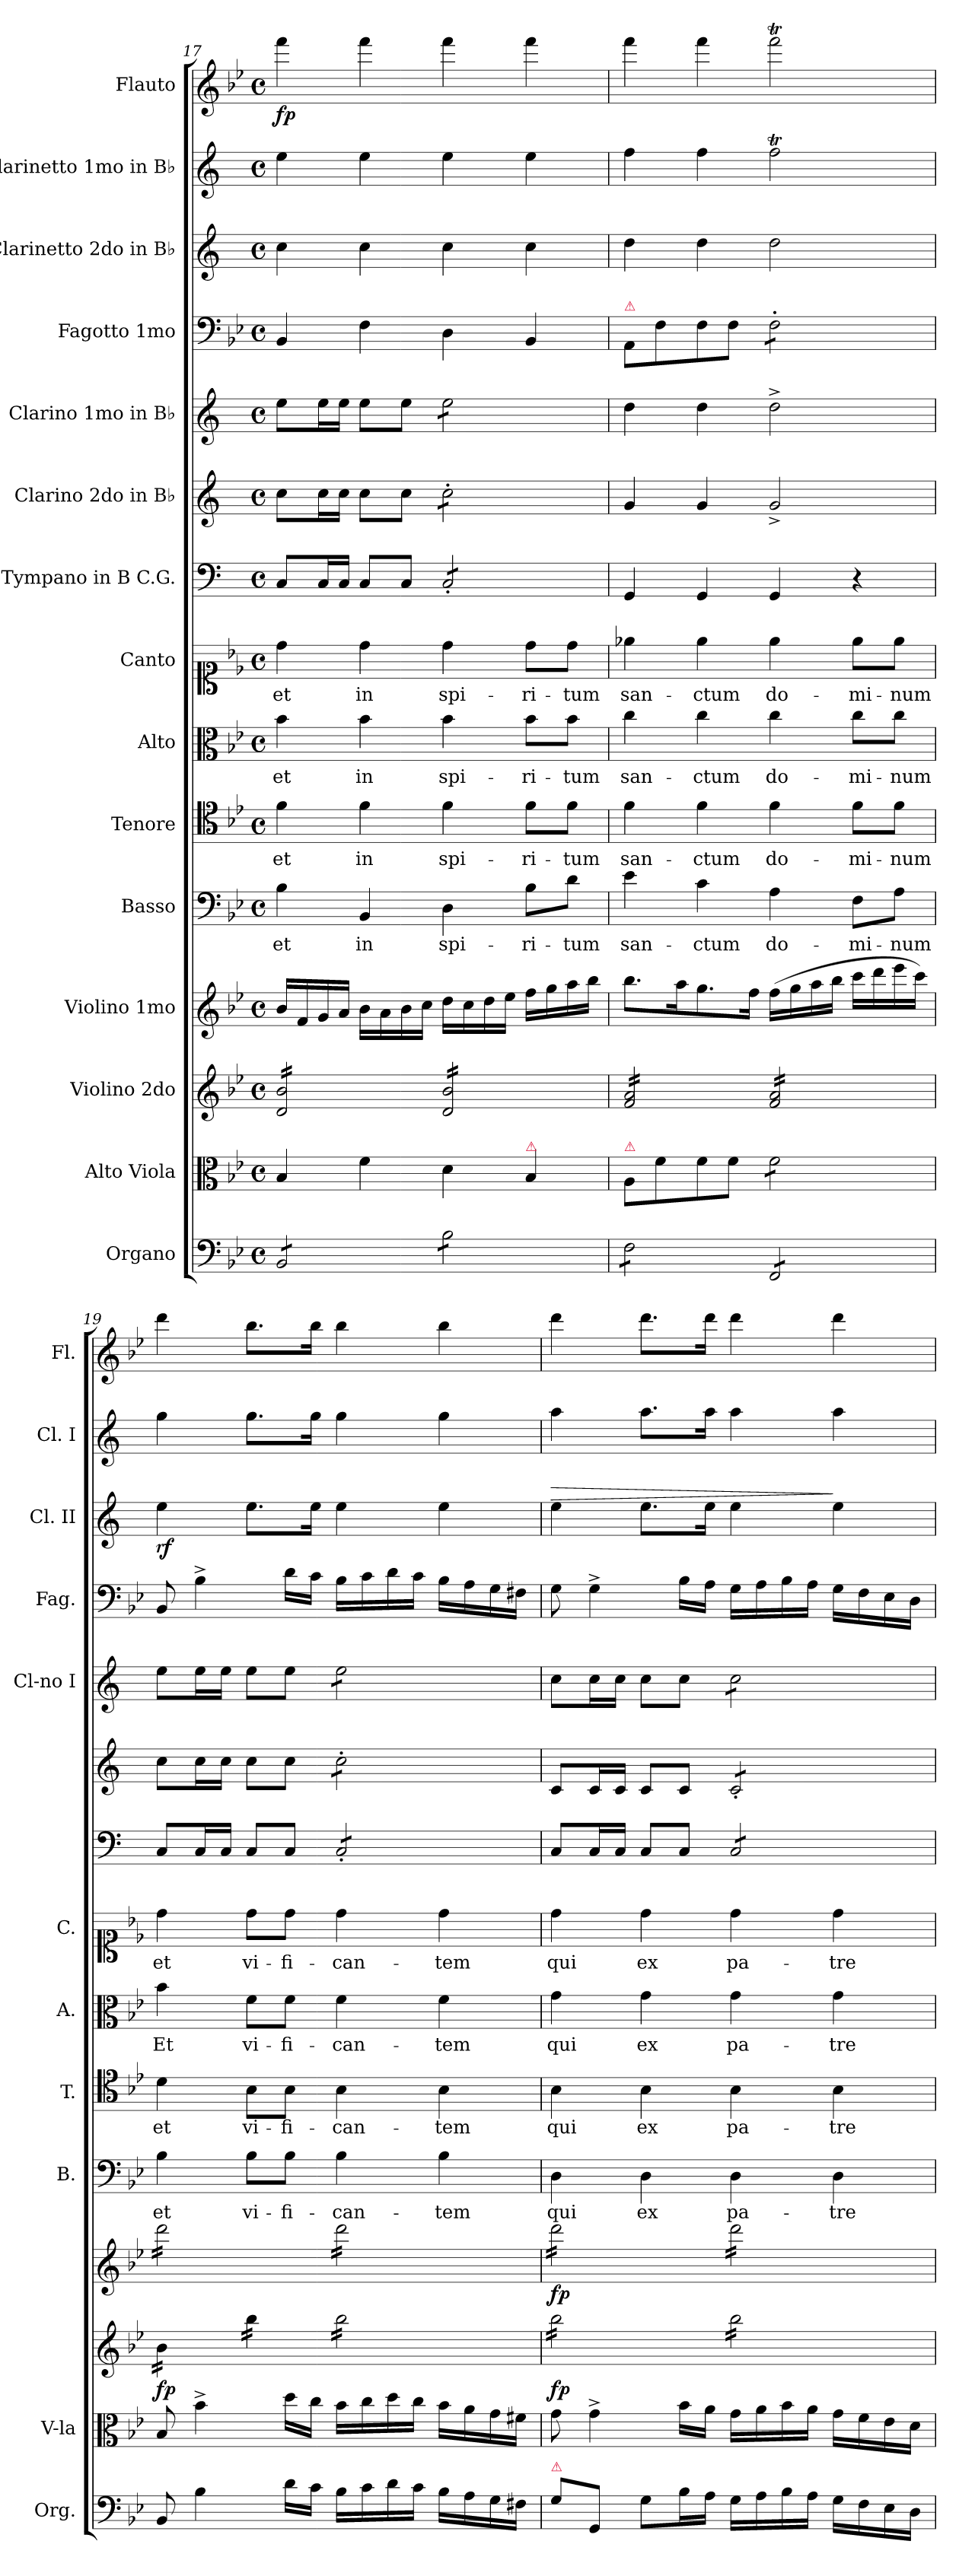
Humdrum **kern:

**kern	**kern	**kern	**dynam	**kern	**dynam	**kern	**text	**kern	**text	**kern	**text	**kern	**text	**kern	**kern	**kern	**kern	**kern	**dynam	**kern	**kern	**dynam
*part15	*part14	*part13	*part13	*part12	*part12	*part11	*part11	*part10	*part10	*part9	*part9	*part8	*part8	*part7	*part6	*part5	*part4	*part3	*part3	*part2	*part1	*part1
*staff15	*staff14	*staff13	*staff13	*staff12	*staff12	*staff11	*staff11	*staff10	*staff10	*staff9	*staff9	*staff8	*staff8	*staff7	*staff6	*staff5	*staff4	*staff3	*staff3	*staff2	*staff1	*staff1
*I"Organo	*I"Alto Viola	*I"Violino 2do	*	*I"Violino 1mo	*	*I"Basso	*	*I"Tenore	*	*I"Alto	*	*I"Canto	*	*I"Tympano in B C.G.	*I"Clarino 2do in B♭	*I"Clarino 1mo in B♭	*I"Fagotto 1mo	*I"Clarinetto 2do in B♭	*	*I"Clarinetto 1mo in B♭	*I"Flauto	*
*I'Org.	*I'V-la	*	*	*	*	*I'B.	*	*I'T.	*	*I'A.	*	*I'C.	*	*	*	*I'Cl-no I	*I'Fag.	*I'Cl. II	*	*I'Cl. I	*I'Fl.	*
*clefF4	*clefC3	*clefG2	*	*clefG2	*	*clefF4	*	*clefC4	*	*clefC3	*	*clefC1	*	*clefF4	*clefG2	*clefG2	*clefF4	*clefG2	*	*clefG2	*clefG2	*
*	*	*	*	*	*	*	*	*	*	*	*	*	*	*ITrd1c2	*ITrd1c2	*ITrd1c2	*	*ITrd1c2	*	*ITrd1c2	*	*
*k[b-e-]	*k[b-e-]	*k[b-e-]	*	*k[b-e-]	*	*k[b-e-]	*	*k[b-e-]	*	*k[b-e-]	*	*k[b-e-]	*	*k[b-e-]	*k[b-e-]	*k[b-e-]	*k[b-e-]	*k[b-e-]	*	*k[b-e-]	*k[b-e-]	*
*B-:	*B-:	*B-:	*	*B-:	*	*B-:	*	*B-:	*	*B-:	*	*B-:	*	*B-:	*B-:	*B-:	*B-:	*B-:	*	*B-:	*B-:	*
*M4/4	*M4/4	*M4/4	*	*M4/4	*	*M4/4	*	*M4/4	*	*M4/4	*	*M4/4	*	*M4/4	*M4/4	*M4/4	*M4/4	*M4/4	*	*M4/4	*M4/4	*
*met(c)	*met(c)	*met(c)	*	*met(c)	*	*met(c)	*	*met(c)	*	*met(c)	*	*met(c)	*	*met(c)	*met(c)	*met(c)	*met(c)	*met(c)	*	*met(c)	*met(c)	*
=17	=17	=17	=17	=17	=17	=17	=17	=17	=17	=17	=17	=17	=17	=17	=17	=17	=17	=17	=17	=17	=17	=17
*tremolo	*	*	*	*	*	*	*	*	*	*	*	*	*	*	*	*	*	*	*	*	*	*
*	*	*tremolo	*	*	*	*	*	*	*	*	*	*	*	*	*	*	*	*	*	*	*	*
8BB-/L	4B-/	16d/ 16b-/LL	.	16b-/LL	.	4B-\	et	4f\	et	4b-\	et	4dd\	et	8BB-/L	8b-\L	8dd\L	4BB-/	4b-\	.	4dd\	4fff\	fp
.	.	16d/ 16b-/	.	16f/	.	.	.	.	.	.	.	.	.	.	.	.	.	.	.	.	.	.
8BB-/	.	16d/ 16b-/	.	16g/	.	.	.	.	.	.	.	.	.	16BB-/L	16b-\L	16dd\L	.	.	.	.	.	.
.	.	16d/ 16b-/	.	16a/JJ	.	.	.	.	.	.	.	.	.	16BB-/JJ	16b-\JJ	16dd\JJ	.	.	.	.	.	.
8BB-/	4f\	16d/ 16b-/	.	16b-\LL	.	4BB-/	in	4f\	in	4b-\	in	4dd\	in	8BB-/L	8b-\L	8dd\L	4F\	4b-\	.	4dd\	4fff\	.
.	.	16d/ 16b-/	.	16a\	.	.	.	.	.	.	.	.	.	.	.	.	.	.	.	.	.	.
8BB-/J	.	16d/ 16b-/	.	16b-\	.	.	.	.	.	.	.	.	.	8BB-/J	8b-\J	8dd\J	.	.	.	.	.	.
.	.	16d/ 16b-/JJ	.	16cc\JJ	.	.	.	.	.	.	.	.	.	.	.	.	.	.	.	.	.	.
!	!	!	!	!	!	!	!	!	!	!	!	!	!	!	!LO:TX:a:color=crimson:t=⚠	!	!	!	!	!	!	!
!	!	!	!	!	!	!	!	!	!	!	!	!	!	!LO:TX:a:color=crimson:t=⚠	!	!	!	!	!	!	!	!
*	*	*	*	*	*	*	*	*	*	*	*	*	*	*tremolo	*	*	*	*	*	*	*	*
*	*	*	*	*	*	*	*	*	*	*	*	*	*	*	*tremolo	*	*	*	*	*	*	*
*	*	*	*	*	*	*	*	*	*	*	*	*	*	*	*	*tremolo	*	*	*	*	*	*
8B-\L	4d\	16d/ 16b-/LL	.	16dd\LL	.	4D\	spi-	4f\	spi-	4b-\	spi-	4dd\	spi-	8BB-'/L	8b-'\L	8dd\L	4D\	4b-\	.	4dd\	4fff\	.
.	.	16d/ 16b-/	.	16cc\	.	.	.	.	.	.	.	.	.	.	.	.	.	.	.	.	.	.
8B-\	.	16d/ 16b-/	.	16dd\	.	.	.	.	.	.	.	.	.	8BB-'/	8b-'\	8dd\	.	.	.	.	.	.
.	.	16d/ 16b-/	.	16ee-\JJ	.	.	.	.	.	.	.	.	.	.	.	.	.	.	.	.	.	.
!	!LO:TX:a:color=crimson:t=⚠	!	!	!	!	!	!	!	!	!	!	!	!	!	!	!	!	!	!	!	!	!
8B-\	4B-/	16d/ 16b-/	.	16ff\LL	.	8B-\L	-ri-	8f\L	-ri-	8b-\L	-ri-	8dd\L	-ri-	8BB-'/	8b-'\	8dd\	4BB-/	4b-\	.	4dd\	4fff\	.
.	.	16d/ 16b-/	.	16gg\	.	.	.	.	.	.	.	.	.	.	.	.	.	.	.	.	.	.
8B-\J	.	16d/ 16b-/	.	16aa\	.	8d\J	-tum	8f\J	-tum	8b-\J	-tum	8dd\J	-tum	8BB-'/J	8b-'\J	8dd\J	.	.	.	.	.	.
*	*	*	*	*	*	*	*	*	*	*	*	*	*	*	*	*Xtremolo	*	*	*	*	*	*
*	*	*	*	*	*	*	*	*	*	*	*	*	*	*	*Xtremolo	*	*	*	*	*	*	*
*	*	*	*	*	*	*	*	*	*	*	*	*	*	*Xtremolo	*	*	*	*	*	*	*	*
.	.	16d/ 16b-/JJ	.	16bb-\JJ	.	.	.	.	.	.	.	.	.	.	.	.	.	.	.	.	.	.
=18	=18	=18	=18	=18	=18	=18	=18	=18	=18	=18	=18	=18	=18	=18	=18	=18	=18	=18	=18	=18	=18	=18
!	!	!	!	!	!	!	!	!	!	!	!	!	!	!	!	!	!LO:TX:a:color=crimson:t=⚠	!	!	!	!	!
!	!LO:TX:a:color=crimson:t=⚠	!	!	!	!	!	!	!	!	!	!	!	!	!	!	!	!	!	!	!	!	!
8F\L	8A/L	16f/ 16a/LL	.	8.bb-\L	.	4e-\	san-	4f\	san-	4cc\	san-	4ee-X\	san-	4FF/	4f/	4cc\	8AA/L	4cc\	.	4ee-\	4fff\	.
.	.	16f/ 16a/	.	.	.	.	.	.	.	.	.	.	.	.	.	.	.	.	.	.	.	.
8F\	8f\	16f/ 16a/	.	.	.	.	.	.	.	.	.	.	.	.	.	.	8F\	.	.	.	.	.
.	.	16f/ 16a/	.	16aa\K	.	.	.	.	.	.	.	.	.	.	.	.	.	.	.	.	.	.
8F\	8f\	16f/ 16a/	.	8.gg\	.	4c\	-ctum	4f\	-ctum	4cc\	-ctum	4ee-\	-ctum	4FF/	4f/	4cc\	8F\	4cc\	.	4ee-\	4fff\	.
.	.	16f/ 16a/	.	.	.	.	.	.	.	.	.	.	.	.	.	.	.	.	.	.	.	.
8F\J	8f\J	16f/ 16a/	.	.	.	.	.	.	.	.	.	.	.	.	.	.	8F\J	.	.	.	.	.
.	.	16f/ 16a/JJ	.	16ff\Jk	.	.	.	.	.	.	.	.	.	.	.	.	.	.	.	.	.	.
!	!	!	!	!	!	!	!	!	!	!	!	!	!	!	!	!	!LO:TX:a:color=crimson:t=⚠	!	!	!	!	!
*	*tremolo	*	*	*	*	*	*	*	*	*	*	*	*	*	*	*	*	*	*	*	*	*
*	*	*	*	*	*	*	*	*	*	*	*	*	*	*	*	*	*tremolo	*	*	*	*	*
8FF/L	8f\L	16f/ 16a/LL	.	(16ff\LL	.	4A\	do-	4f\	do-	4cc\	do-	4ee-\	do-	4FF/	2f^/	2cc^\	8F'\L	2cc\	.	2ee-T\	2fffT\	.
.	.	16f/ 16a/	.	16gg\	.	.	.	.	.	.	.	.	.	.	.	.	.	.	.	.	.	.
8FF/	8f\	16f/ 16a/	.	16aa\	.	.	.	.	.	.	.	.	.	.	.	.	8F'\	.	.	.	.	.
.	.	16f/ 16a/	.	16bb-\JJ	.	.	.	.	.	.	.	.	.	.	.	.	.	.	.	.	.	.
8FF/	8f\	16f/ 16a/	.	16ccc\LL	.	8F\L	-mi-	8f\L	-mi-	8cc\L	-mi-	8ee-\L	-mi-	4r	.	.	8F'\	.	.	.	.	.
.	.	16f/ 16a/	.	16ddd\	.	.	.	.	.	.	.	.	.	.	.	.	.	.	.	.	.	.
8FF/J	8f\J	16f/ 16a/	.	16eee-\	.	8A\J	-num	8f\J	-num	8cc\J	-num	8ee-\J	-num	.	.	.	8F'\J	.	.	.	.	.
*	*	*	*	*	*	*	*	*	*	*	*	*	*	*	*	*	*Xtremolo	*	*	*	*	*
*	*Xtremolo	*	*	*	*	*	*	*	*	*	*	*	*	*	*	*	*	*	*	*	*	*
*Xtremolo	*	*	*	*	*	*	*	*	*	*	*	*	*	*	*	*	*	*	*	*	*	*
.	.	16f/ 16a/JJ	.	16ccc\JJ)	.	.	.	.	.	.	.	.	.	.	.	.	.	.	.	.	.	.
=19	=19	=19	=19	=19	=19	=19	=19	=19	=19	=19	=19	=19	=19	=19	=19	=19	=19	=19	=19	=19	=19	=19
!	!	!	!LO:DY:b	!	!LO:DY:b	!	!	!	!	!	!	!	!	!	!	!	!	!	!	!	!	!
*	*	*	*	*tremolo	*	*	*	*	*	*	*	*	*	*	*	*	*	*	*	*	*	*
8BB-/	8B-/	16b-\LL	fp	16ddd\LL	fo	4B-\	et	4d\	et	4b-\	Et	4dd\	et	8BB-/L	8b-\L	8dd\L	8BB-/	4dd\	rf	4ff\	4ddd\	.
.	.	16b-\	.	16ddd\	.	.	.	.	.	.	.	.	.	.	.	.	.	.	.	.	.	.
4B-\	4b-^\	16b-\	.	16ddd\	.	.	.	.	.	.	.	.	.	16BB-/L	16b-\L	16dd\L	4B-^\	.	.	.	.	.
.	.	16b-\JJ	.	16ddd\	.	.	.	.	.	.	.	.	.	16BB-/JJ	16b-\JJ	16dd\JJ	.	.	.	.	.	.
.	.	16bb-\LL	.	16ddd\	.	8B-\L	vi-	8B-\L	vi-	8f\L	vi-	8dd\L	vi-	8BB-/L	8b-\L	8dd\L	.	8.dd\L	.	8.ff\L	8.bb-\L	.
.	.	16bb-\	.	16ddd\	.	.	.	.	.	.	.	.	.	.	.	.	.	.	.	.	.	.
16d\LL	16dd\LL	16bb-\	.	16ddd\	.	8B-\J	-fi-	8B-\J	-fi-	8f\J	-fi-	8dd\J	-fi-	8BB-/J	8b-\J	8dd\J	16d\LL	.	.	.	.	.
16c\JJ	16cc\JJ	16bb-\JJ	.	16ddd\JJ	.	.	.	.	.	.	.	.	.	.	.	.	16c\JJ	16dd\Jk	.	16ff\Jk	16bb-\Jk	.
!	!	!	!	!	!	!	!	!	!	!	!	!	!	!	!LO:TX:a:color=crimson:t=⚠	!	!	!	!	!	!	!
!	!	!	!	!	!	!	!	!	!	!	!	!	!	!LO:TX:a:color=crimson:t=⚠	!	!	!	!	!	!	!	!
*	*	*	*	*	*	*	*	*	*	*	*	*	*	*tremolo	*	*	*	*	*	*	*	*
*	*	*	*	*	*	*	*	*	*	*	*	*	*	*	*tremolo	*	*	*	*	*	*	*
*	*	*	*	*	*	*	*	*	*	*	*	*	*	*	*	*tremolo	*	*	*	*	*	*
16B-\LL	16b-\LL	16bb-\LL	.	16ddd\LL	.	4B-\	-can-	4B-\	-can-	4f\	-can-	4dd\	-can-	8BB-'/L	8b-'\L	8dd\L	16B-\LL	4dd\	.	4ff\	4bb-\	.
16c\	16cc\	16bb-\	.	16ddd\	.	.	.	.	.	.	.	.	.	.	.	.	16c\	.	.	.	.	.
16d\	16dd\	16bb-\	.	16ddd\	.	.	.	.	.	.	.	.	.	8BB-'/	8b-'\	8dd\	16d\	.	.	.	.	.
16c\JJ	16cc\JJ	16bb-\	.	16ddd\	.	.	.	.	.	.	.	.	.	.	.	.	16c\JJ	.	.	.	.	.
16B-\LL	16b-\LL	16bb-\	.	16ddd\	.	4B-\	-tem	4B-\	-tem	4f\	-tem	4dd\	-tem	8BB-'/	8b-'\	8dd\	16B-\LL	4dd\	.	4ff\	4bb-\	.
16A\	16a\	16bb-\	.	16ddd\	.	.	.	.	.	.	.	.	.	.	.	.	16A\	.	.	.	.	.
16G\	16g\	16bb-\	.	16ddd\	.	.	.	.	.	.	.	.	.	8BB-'/J	8b-'\J	8dd\J	16G\	.	.	.	.	.
*	*	*	*	*	*	*	*	*	*	*	*	*	*	*	*	*Xtremolo	*	*	*	*	*	*
*	*	*	*	*	*	*	*	*	*	*	*	*	*	*	*Xtremolo	*	*	*	*	*	*	*
*	*	*	*	*	*	*	*	*	*	*	*	*	*	*Xtremolo	*	*	*	*	*	*	*	*
16F#X\JJ	16f#X\JJ	16bb-\JJ	.	16ddd\JJ	.	.	.	.	.	.	.	.	.	.	.	.	16F#X\JJ	.	.	.	.	.
=20	=20	=20	=20	=20	=20	=20	=20	=20	=20	=20	=20	=20	=20	=20	=20	=20	=20	=20	=20	=20	=20	=20
!LO:TX:a:color=crimson:t=⚠	!	!	!	!	!	!	!	!	!	!	!	!	!	!	!	!	!	!	!	!	!	!
!	!	!	!LO:DY:b	!	!LO:DY:b	!	!	!	!	!	!	!	!	!	!	!	!	!	!LO:HP:a	!	!	!
8G\L	8g\	16bb-\LL	fp	16ddd\LL	fp	4D\	qui	4B-\	qui	4g\	qui	4dd\	qui	8BB-/L	8B-/L	8b-\L	8G\	4dd\	>	4gg\	4ddd\	.
.	.	16bb-\	.	16ddd\	.	.	.	.	.	.	.	.	.	.	.	.	.	.	.	.	.	.
8GG/J	4g^\	16bb-\	.	16ddd\	.	.	.	.	.	.	.	.	.	16BB-/L	16B-/L	16b-\L	4G^\	.	.	.	.	.
.	.	16bb-\	.	16ddd\	.	.	.	.	.	.	.	.	.	16BB-/JJ	16B-/JJ	16b-\JJ	.	.	.	.	.	.
8G\L	.	16bb-\	.	16ddd\	.	4D\	ex	4B-\	ex	4g\	ex	4dd\	ex	8BB-/L	8B-/L	8b-\L	.	8.dd\L	.	8.gg\L	8.ddd\L	.
.	.	16bb-\	.	16ddd\	.	.	.	.	.	.	.	.	.	.	.	.	.	.	.	.	.	.
16B-\L	16b-\LL	16bb-\	.	16ddd\	.	.	.	.	.	.	.	.	.	8BB-/J	8B-/J	8b-\J	16B-\LL	.	.	.	.	.
16A\JJ	16a\JJ	16bb-\JJ	.	16ddd\JJ	.	.	.	.	.	.	.	.	.	.	.	.	16A\JJ	16dd\Jk	.	16gg\Jk	16ddd\Jk	.
!	!	!	!	!	!	!	!	!	!	!	!	!	!	!	!LO:TX:a:color=crimson:t=⚠	!	!	!	!	!	!	!
*	*	*	*	*	*	*	*	*	*	*	*	*	*	*tremolo	*	*	*	*	*	*	*	*
*	*	*	*	*	*	*	*	*	*	*	*	*	*	*	*tremolo	*	*	*	*	*	*	*
*	*	*	*	*	*	*	*	*	*	*	*	*	*	*	*	*tremolo	*	*	*	*	*	*
16G\LL	16g\LL	16bb-\LL	.	16ddd\LL	.	4D\	pa-	4B-\	pa-	4g\	pa-	4dd\	pa-	8BB-/L	8B-'/L	8b-\L	16G\LL	4dd\	.	4gg\	4ddd\	.
16A\	16a\	16bb-\	.	16ddd\	.	.	.	.	.	.	.	.	.	.	.	.	16A\	.	.	.	.	.
16B-\	16b-\	16bb-\	.	16ddd\	.	.	.	.	.	.	.	.	.	8BB-/	8B-'/	8b-\	16B-\	.	.	.	.	.
16A\JJ	16a\JJ	16bb-\	.	16ddd\	.	.	.	.	.	.	.	.	.	.	.	.	16A\JJ	.	.	.	.	.
16G\LL	16g\LL	16bb-\	.	16ddd\	.	4D\	-tre	4B-\	-tre	4g\	-tre	4dd\	-tre	8BB-/	8B-'/	8b-\	16G\LL	4dd\	]	4gg\	4ddd\	.
16F\	16f\	16bb-\	.	16ddd\	.	.	.	.	.	.	.	.	.	.	.	.	16F\	.	.	.	.	.
16E-\	16e-\	16bb-\	.	16ddd\	.	.	.	.	.	.	.	.	.	8BB-/J	8B-'/J	8b-\J	16E-\	.	.	.	.	.
*	*	*	*	*	*	*	*	*	*	*	*	*	*	*	*	*Xtremolo	*	*	*	*	*	*
*	*	*	*	*	*	*	*	*	*	*	*	*	*	*	*Xtremolo	*	*	*	*	*	*	*
*	*	*	*	*	*	*	*	*	*	*	*	*	*	*Xtremolo	*	*	*	*	*	*	*	*
16D\JJ	16d\JJ	16bb-\JJ	.	16ddd\JJ	.	.	.	.	.	.	.	.	.	.	.	.	16D\JJ	.	.	.	.	.
*	*	*	*	*Xtremolo	*	*	*	*	*	*	*	*	*	*	*	*	*	*	*	*	*	*
*	*	*Xtremolo	*	*	*	*	*	*	*	*	*	*	*	*	*	*	*	*	*	*	*	*
=	=	=	=	=	=	=	=	=	=	=	=	=	=	=	=	=	=	=	=	=	=	=
*-	*-	*-	*-	*-	*-	*-	*-	*-	*-	*-	*-	*-	*-	*-	*-	*-	*-	*-	*-	*-	*-	*-
